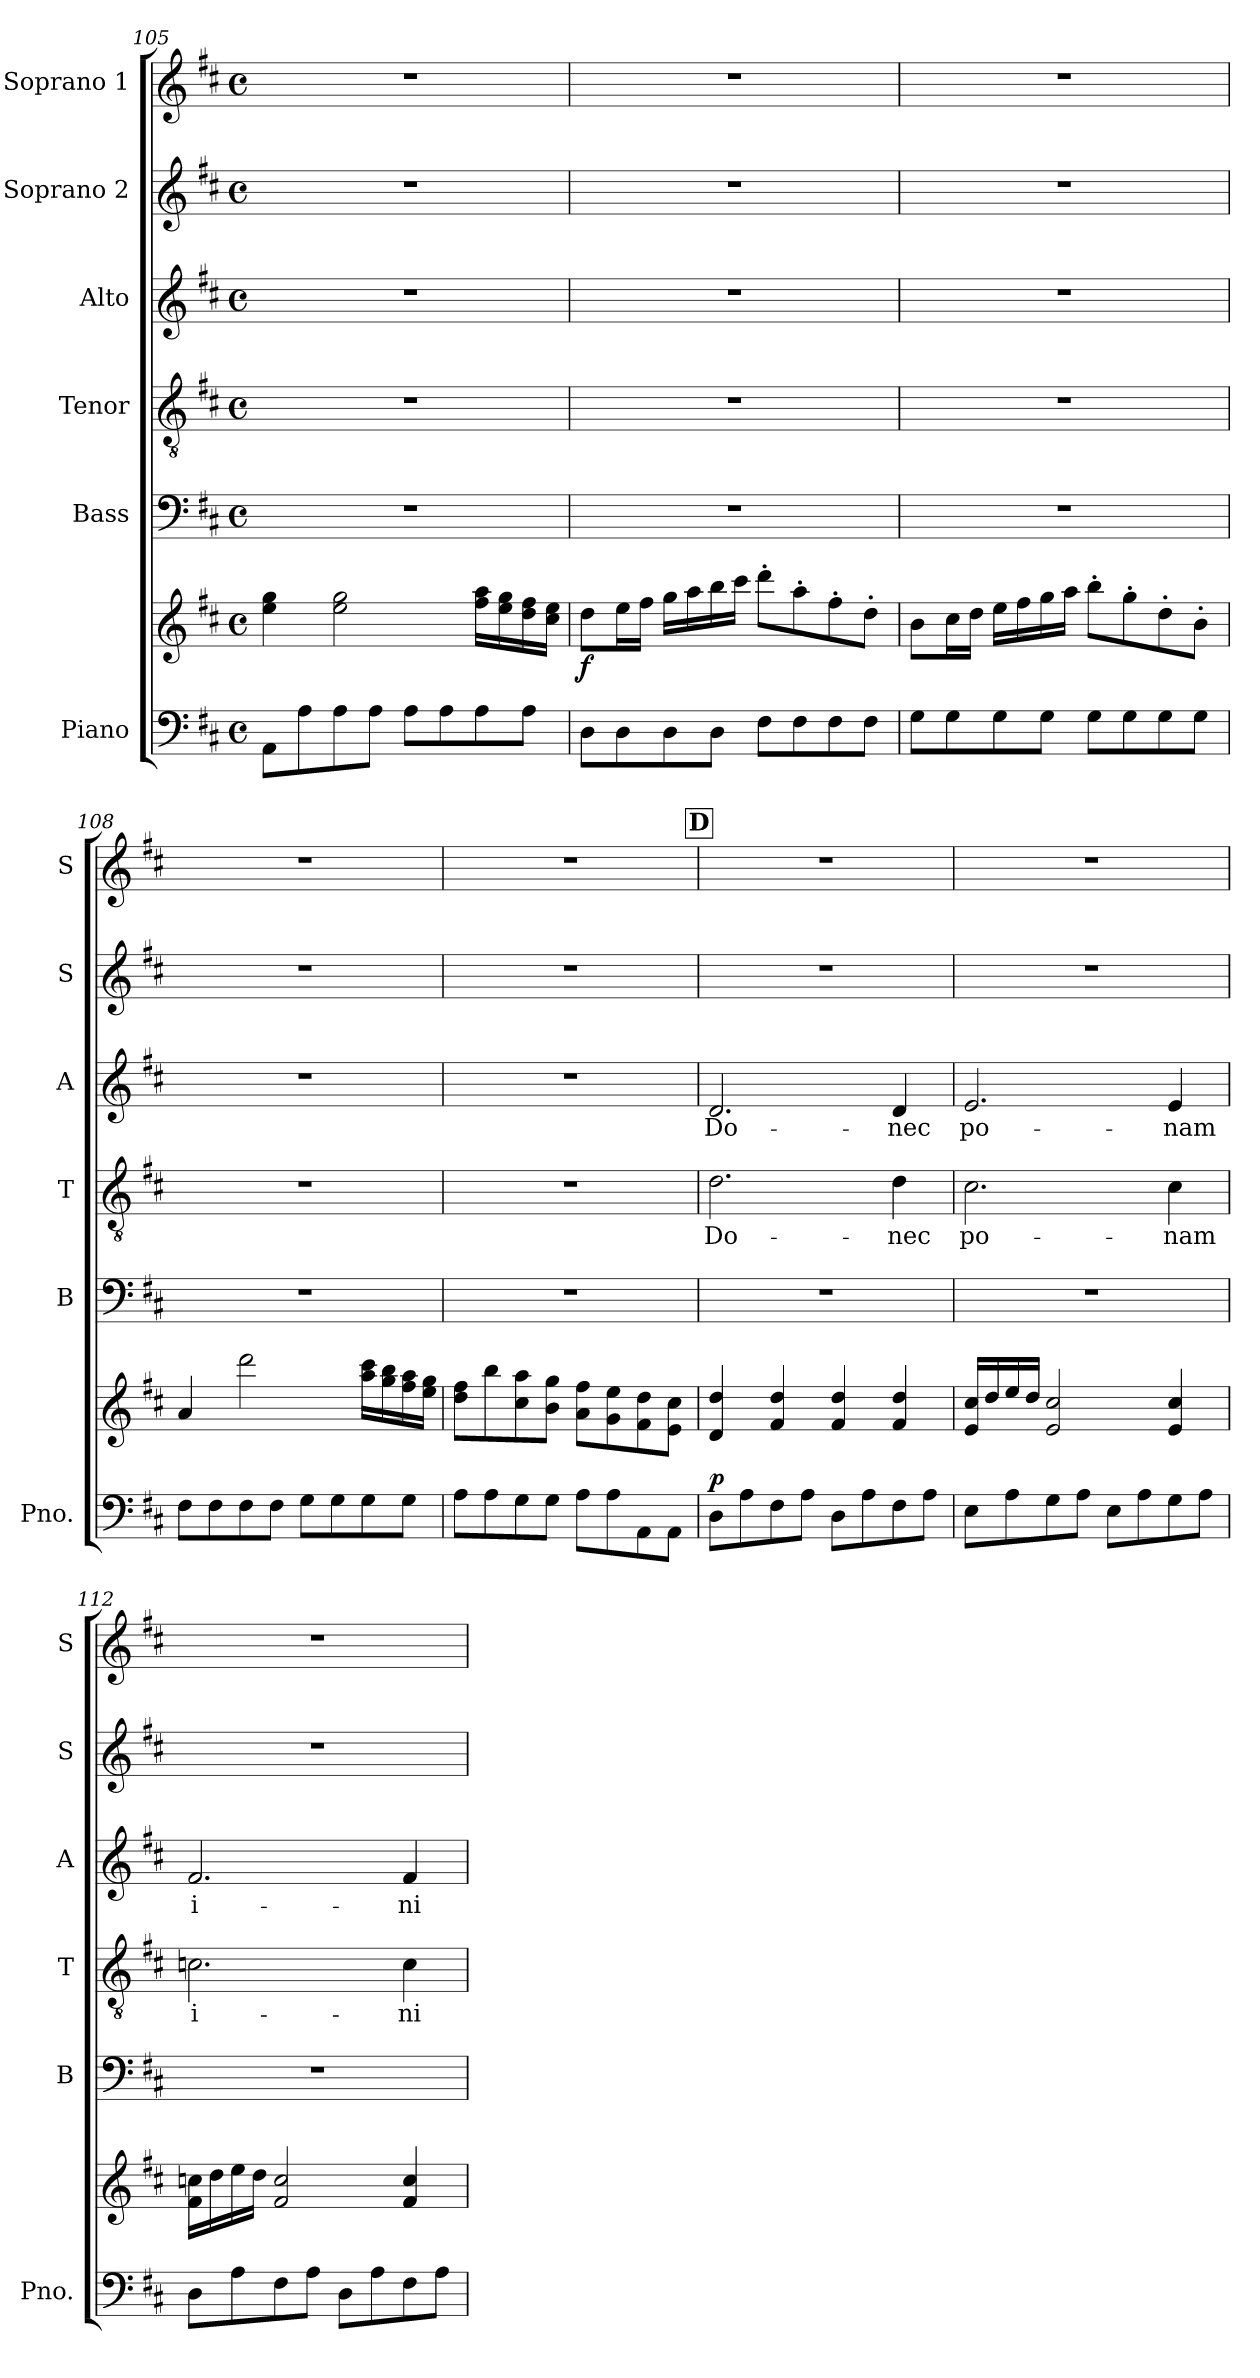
**kern	**kern	**dynam	**kern	**kern	**text	**kern	**text	**kern	**kern
*part6	*part6	*part6	*part5	*part4	*part4	*part3	*part3	*part2	*part1
*staff7	*staff6	*staff6/7	*staff5	*staff4	*staff4	*staff3	*staff3	*staff2	*staff1
*I"Piano	*	*	*I"Bass	*I"Tenor	*	*I"Alto	*	*I"Soprano 2	*I"Soprano 1
*I'Pno.	*	*	*I'B	*I'T	*	*I'A	*	*I'S	*I'S
*clefF4	*clefG2	*	*clefF4	*clefGv2	*	*clefG2	*	*clefG2	*clefG2
*k[f#c#]	*k[f#c#]	*	*k[f#c#]	*k[f#c#]	*	*k[f#c#]	*	*k[f#c#]	*k[f#c#]
*D:	*D:	*	*D:	*D:	*	*D:	*	*D:	*D:
*M4/4	*M4/4	*	*M4/4	*M4/4	*	*M4/4	*	*M4/4	*M4/4
*met(c)	*met(c)	*	*met(c)	*met(c)	*	*met(c)	*	*met(c)	*met(c)
=105	=105	=105	=105	=105	=105	=105	=105	=105	=105
8AA\L	4ee\ 4gg\	.	1r	1r	.	1r	.	1r	1r
8A\	.	.	.	.	.	.	.	.	.
8A\	2ee\ 2gg\	.	.	.	.	.	.	.	.
8A\J	.	.	.	.	.	.	.	.	.
8A\L	.	.	.	.	.	.	.	.	.
8A\	.	.	.	.	.	.	.	.	.
8A\	16ff#\ 16aa\LL	.	.	.	.	.	.	.	.
.	16ee\ 16gg\	.	.	.	.	.	.	.	.
8A\J	16dd\ 16ff#\	.	.	.	.	.	.	.	.
.	16cc#\ 16ee\JJ	.	.	.	.	.	.	.	.
=106	=106	=106	=106	=106	=106	=106	=106	=106	=106
!	!	!LO:DY:b	!	!	!	!	!	!	!
8D\L	8dd\L	f	1r	1r	.	1r	.	1r	1r
8D\	16ee\L	.	.	.	.	.	.	.	.
.	16ff#\JJ	.	.	.	.	.	.	.	.
8D\	16gg\LL	.	.	.	.	.	.	.	.
.	16aa\	.	.	.	.	.	.	.	.
8D\J	16bb\	.	.	.	.	.	.	.	.
.	16ccc#\JJ	.	.	.	.	.	.	.	.
8F#\L	8ddd'>\L	.	.	.	.	.	.	.	.
8F#\	8aa'>\	.	.	.	.	.	.	.	.
8F#\	8ff#'>\	.	.	.	.	.	.	.	.
8F#\J	8dd'>\J	.	.	.	.	.	.	.	.
!!LO:PB:g=z
=107	=107	=107	=107	=107	=107	=107	=107	=107	=107
8G\L	8b\L	.	1r	1r	.	1r	.	1r	1r
8G\	16cc#\L	.	.	.	.	.	.	.	.
.	16dd\JJ	.	.	.	.	.	.	.	.
8G\	16ee\LL	.	.	.	.	.	.	.	.
.	16ff#\	.	.	.	.	.	.	.	.
8G\J	16gg\	.	.	.	.	.	.	.	.
.	16aa\JJ	.	.	.	.	.	.	.	.
8G\L	8bb'>\L	.	.	.	.	.	.	.	.
8G\	8gg'>\	.	.	.	.	.	.	.	.
8G\	8dd'>\	.	.	.	.	.	.	.	.
8G\J	8b'>\J	.	.	.	.	.	.	.	.
=108	=108	=108	=108	=108	=108	=108	=108	=108	=108
8F#\L	4a/	.	1r	1r	.	1r	.	1r	1r
8F#\	.	.	.	.	.	.	.	.	.
8F#\	2ddd\	.	.	.	.	.	.	.	.
8F#\J	.	.	.	.	.	.	.	.	.
8G\L	.	.	.	.	.	.	.	.	.
8G\	.	.	.	.	.	.	.	.	.
8G\	16aa\ 16ccc#\LL	.	.	.	.	.	.	.	.
.	16gg\ 16bb\	.	.	.	.	.	.	.	.
8G\J	16ff#\ 16aa\	.	.	.	.	.	.	.	.
.	16ee\ 16gg\JJ	.	.	.	.	.	.	.	.
=109	=109	=109	=109	=109	=109	=109	=109	=109	=109
8A\L	8dd\ 8ff#\L	.	1r	1r	.	1r	.	1r	1r
8A\	8bb\	.	.	.	.	.	.	.	.
8G\	8cc#\ 8aa\	.	.	.	.	.	.	.	.
8G\J	8b\ 8gg\J	.	.	.	.	.	.	.	.
8A\L	8a\ 8ff#\L	.	.	.	.	.	.	.	.
8A\	8g\ 8ee\	.	.	.	.	.	.	.	.
8AA\	8f#\ 8dd\	.	.	.	.	.	.	.	.
8AA\J	8e\ 8cc#\J	.	.	.	.	.	.	.	.
!!LO:LB:g=z
!!LO:REH:place=s1:a:B:fs=14:t=D
=110	=110	=110	=110	=110	=110	=110	=110	=110	=110
!	!	!LO:DY:a=2	!	!	!LO:LY:b	!	!LO:LY:b	!	!
8D\L	4d/ 4dd/	p	1r	2.d\	Do-	2.d/	Do-	1r	1r
8A\	.	.	.	.	.	.	.	.	.
8F#\	4f#/ 4dd/	.	.	.	.	.	.	.	.
8A\J	.	.	.	.	.	.	.	.	.
8D\L	4f#/ 4dd/	.	.	.	.	.	.	.	.
8A\	.	.	.	.	.	.	.	.	.
!	!	!	!	!	!LO:LY:b	!	!LO:LY:b	!	!
8F#\	4f#/ 4dd/	.	.	4d\	-nec	4d/	-nec	.	.
8A\J	.	.	.	.	.	.	.	.	.
=111	=111	=111	=111	=111	=111	=111	=111	=111	=111
!	!	!	!	!	!LO:LY:b	!	!LO:LY:b	!	!
8E\L	16e/ 16cc#/LL	.	1r	2.c#\	po-	2.e/	po-	1r	1r
.	16dd/	.	.	.	.	.	.	.	.
8A\	16ee/	.	.	.	.	.	.	.	.
.	16dd/JJ	.	.	.	.	.	.	.	.
8G\	2e/ 2cc#/	.	.	.	.	.	.	.	.
8A\J	.	.	.	.	.	.	.	.	.
8E\L	.	.	.	.	.	.	.	.	.
8A\	.	.	.	.	.	.	.	.	.
!	!	!	!	!	!LO:LY:b	!	!LO:LY:b	!	!
8G\	4e/ 4cc#/	.	.	4c#\	-nam	4e/	-nam	.	.
8A\J	.	.	.	.	.	.	.	.	.
!!LO:PB:g=z
=112	=112	=112	=112	=112	=112	=112	=112	=112	=112
!	!	!	!	!	!LO:LY:b	!	!LO:LY:b	!	!
8D\L	16f#\ 16ccn\LL	.	1r	2.cn\	i-	2.f#/	i-	1r	1r
.	16dd\	.	.	.	.	.	.	.	.
8A\	16ee\	.	.	.	.	.	.	.	.
.	16dd\JJ	.	.	.	.	.	.	.	.
8F#\	2f#/ 2cc/	.	.	.	.	.	.	.	.
8A\J	.	.	.	.	.	.	.	.	.
8D\L	.	.	.	.	.	.	.	.	.
8A\	.	.	.	.	.	.	.	.	.
!	!	!	!	!	!LO:LY:b	!	!LO:LY:b	!	!
8F#\	4f#/ 4cc/	.	.	4c\	-ni-	4f#/	-ni-	.	.
8A\J	.	.	.	.	.	.	.	.	.
=	=	=	=	=	=	=	=	=	=
*-	*-	*-	*-	*-	*-	*-	*-	*-	*-
